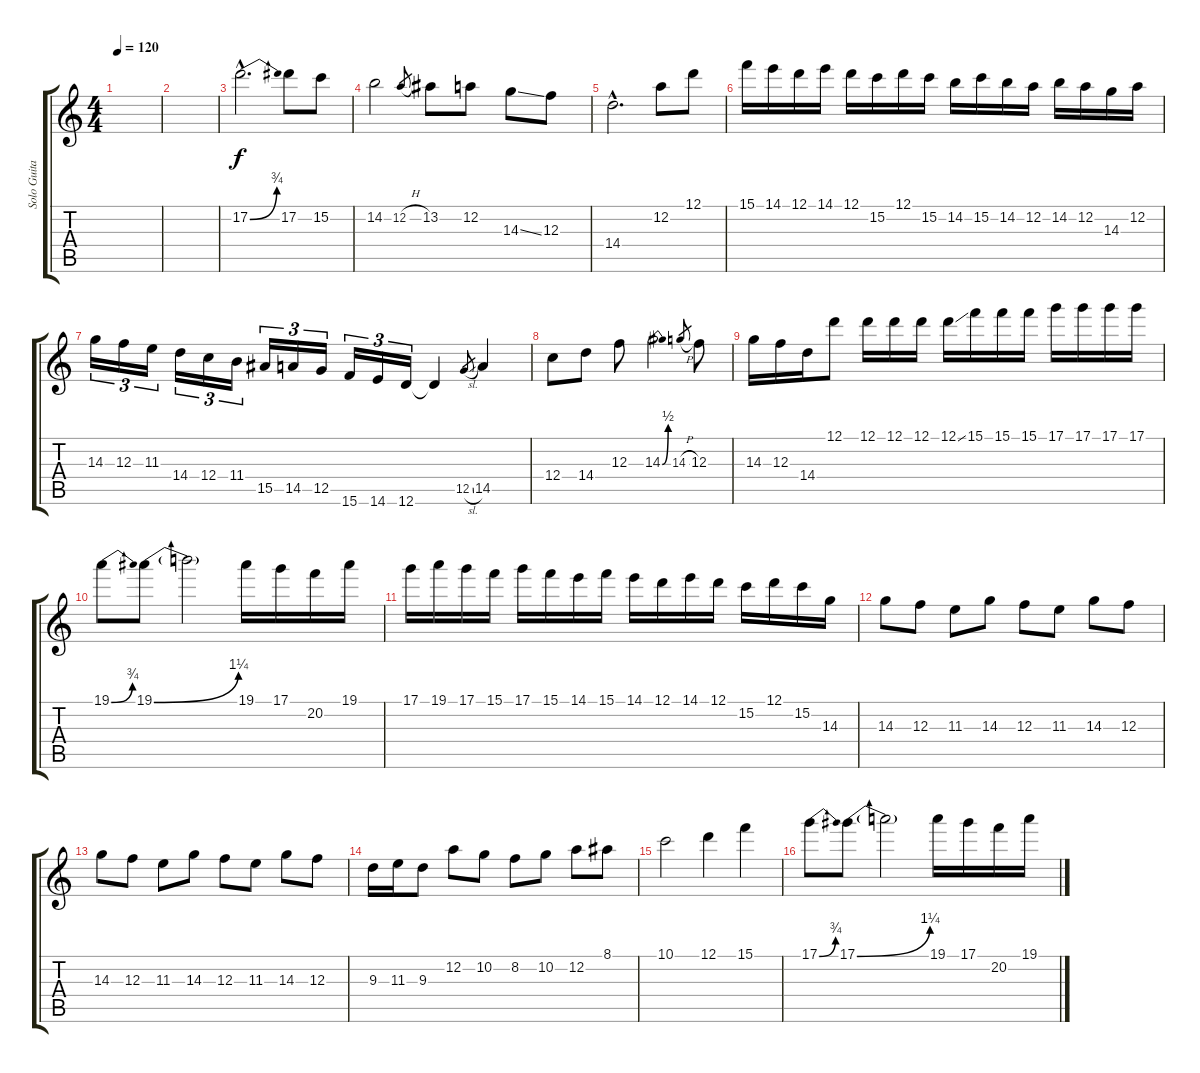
\track ("Solo Guitar" "Solo Guita") {instrument distortionguitar}
\staff {score tabs}
\tuning (D4 A3 F3 C3 G2 D2) {hide}
\ts (4 4)
\tempo 120
\clef g2
\ks c
|
|
17.2{be (bend 0 0 60 3) hac}.2{d} 17.2.8 15.2.8 |
14.2.2 12.2{h}.8{gr} 13.2.8 12.2.8 14.3{ss}.8 12.3.8 |
14.4{hac}.2{d} 12.2.8 12.1.8 |
15.1.16 14.1.16 12.1.16 14.1.16 12.1.16 15.2.16 12.1.16 15.2.16 14.2.16 15.2.16 14.2.16 12.2.16 14.2.16 12.2.16 14.3.16 12.2.16 |
14.3.16{tu (3 2)} 12.3.16{tu (3 2)} 11.3.16{tu (3 2)} 14.4.16{tu (3 2)} 12.4.16{tu (3 2)} 11.4.16{tu (3 2)} 15.5.16{tu (3 2)} 14.5.16{tu (3 2)} 12.5.16{tu (3 2)} 15.6.16{tu (3 2)} 14.6.16{tu (3 2)} 12.6.16{tu (3 2)} 12.6{t}.4 12.5{sl}.8{gr} 14.5.4 |
12.4.8 14.4.8 12.3.8 14.3{be (bend 0 0 60 2)}.2 14.3{h}.8{gr} 12.3.8 |
14.3.16 12.3.16 14.4.16 12.1.8 12.1.16 12.1.16 12.1.16 12.1{ss}.16 15.1.16 15.1.16 15.1.16 17.1.16 17.1.16 17.1.16 17.1.16 |
19.1{be (bend 0 0 60 3)}.8 19.1{be (bend 0 0 60 5)}.8 19.1{t}.2 19.1.16 17.1.16 20.2.16 19.1.16 |
17.1.16 19.1.16 17.1.16 15.1.16 17.1.16 15.1.16 14.1.16 15.1.16 14.1.16 12.1.16 14.1.16 12.1.16 15.2.16 12.1.16 15.2.16 14.3.16 |
14.3.8 12.3.8 11.3.8 14.3.8 12.3.8 11.3.8 14.3.8 12.3.8 |
14.3.8 12.3.8 11.3.8 14.3.8 12.3.8 11.3.8 14.3.8 12.3.8 |
9.3.16 11.3.16 9.3.8 12.2.8 10.2.8 8.2.8 10.2.8 12.2.8 8.1.8 |
10.1.2 12.1.4 15.1.4 |
17.1{be (bend 0 0 60 3)}.8 17.1{be (bend 0 0 60 5)}.8 17.1{t}.2 19.1.16 17.1.16 20.2.16 19.1.16
